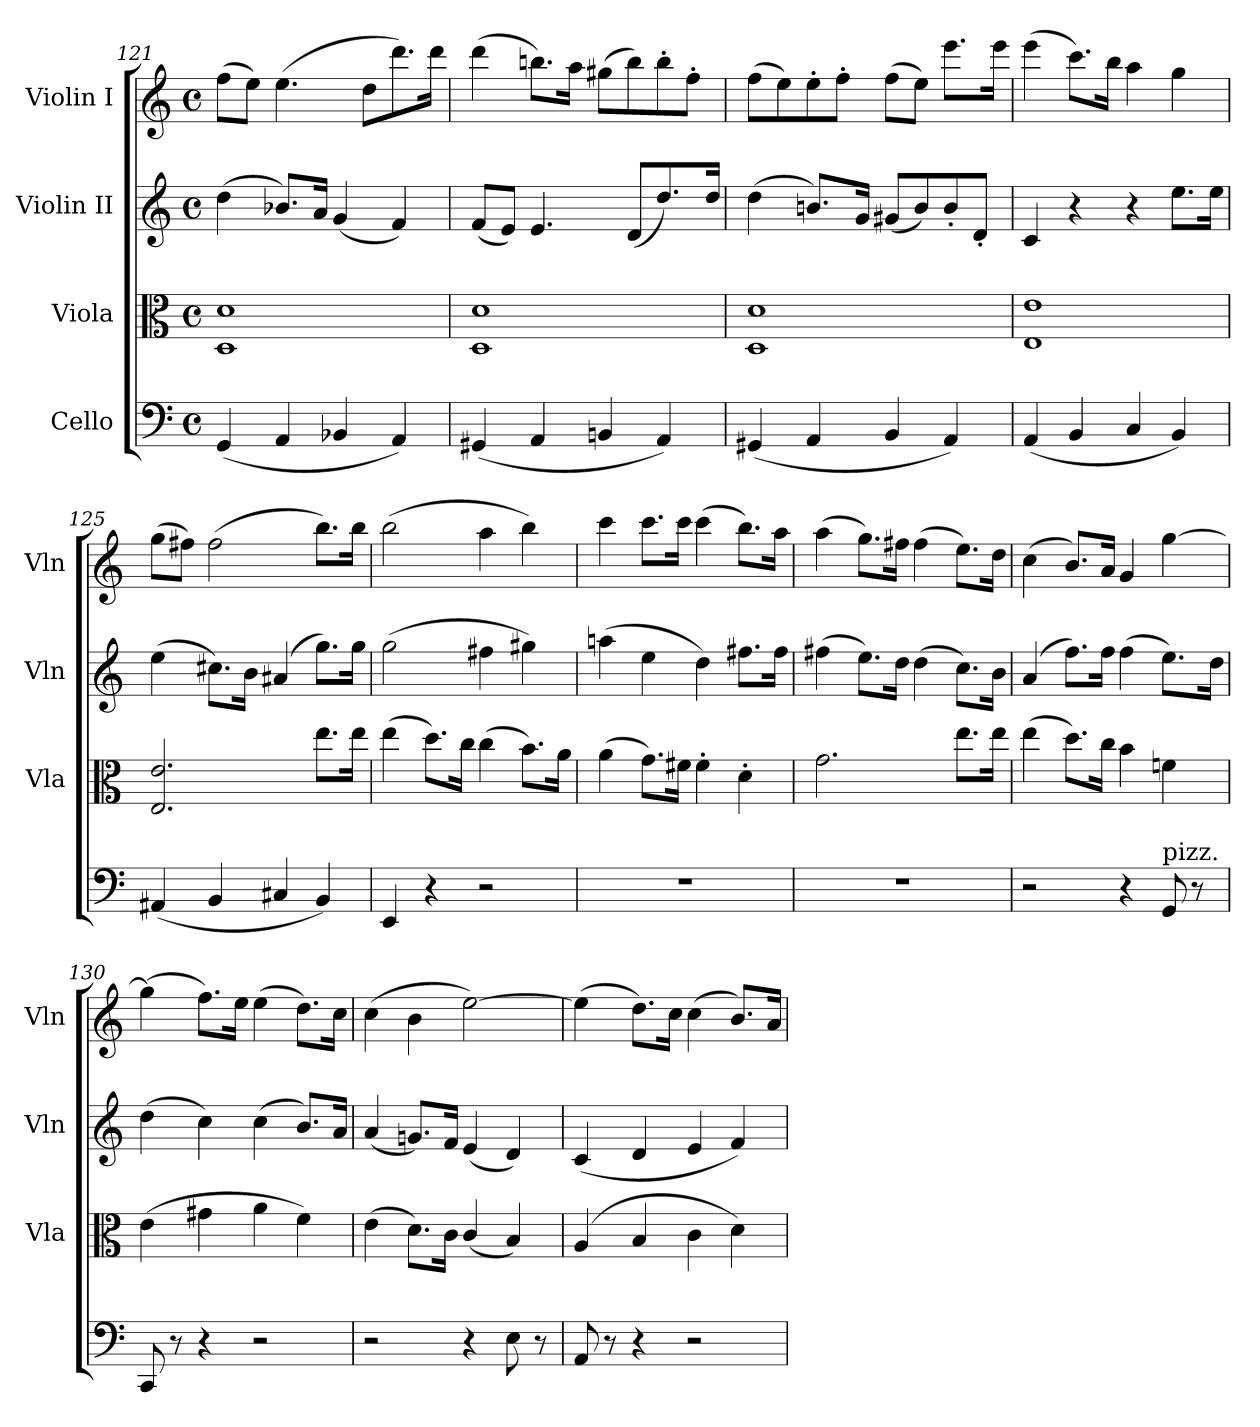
**kern	**kern	**kern	**kern
*part4	*part3	*part2	*part1
*staff4	*staff3	*staff2	*staff1
*I"Cello	*I"Viola	*I"Violin II	*I"Violin I
*	*I'Vla	*I'Vln	*I'Vln
*clefF4	*clefC3	*clefG2	*clefG2
*k[]	*k[]	*k[]	*k[]
*M4/4	*M4/4	*M4/4	*M4/4
*met(c)	*met(c)	*met(c)	*met(c)
=121	=121	=121	=121
(<4GG/	1D 1d	(>4dd\	(>8ff\L
.	.	.	8ee\J)
4AA/	.	8.b-X/L)	(>4.ee\
.	.	16a/Jk	.
4BB-X/	.	(<4g/	.
.	.	.	8dd\L
4AA/)	.	4f/)	8.ddd\)
.	.	.	16ddd\Jk
=122	=122	=122	=122
(<4GG#X/	1D 1d	(<8f/L	(>4ddd\
.	.	8e/J)	.
4AA/	.	4.e/	8.bbn\L)
.	.	.	16aa\Jk
4BBn/	.	.	(>8gg#X\L
.	.	(<8d/L	8bb\)
4AA/)	.	8.dd/)	8bb'\
.	.	.	8ff'\J
.	.	16dd/Jk	.
!!LO:LB:g=z
=123	=123	=123	=123
(<4GG#X/	1D 1d	(>4dd\	(>8ff\L
.	.	.	8ee\)
4AA/	.	8.bn/L)	8ee'\
.	.	.	8ff'\J
.	.	16g/Jk	.
4BB/	.	(<8g#X/L	(>8ff\L
.	.	8b/)	8ee\J)
4AA/)	.	8b'/	8.eee\L
.	.	8d'/J	.
.	.	.	16eee\Jk
=124	=124	=124	=124
(<4AA/	1E 1e	4c/	(>4eee\
4BB/	.	4r	8.ccc\L)
.	.	.	16bb\Jk
4C/	.	4r	4aa\
4BB/)	.	8.ee\L	4gg\
.	.	16ee\Jk	.
=125	=125	=125	=125
(<4AA#X/	2.E/ 2.e/	(>4ee\	(>8gg\L
.	.	.	8ff#X\J)
4BB/	.	8.cc#X\L)	(>2ff#\
.	.	16b\Jk	.
4C#X/	.	(>4a#X/	.
4BB/)	8.ee\L	8.gg\L)	8.bb\L)
.	16ee\Jk	16gg\Jk	16bb\Jk
=126	=126	=126	=126
4EE/	(>4ee\	(>2gg\	(>2bb\
4r	8.dd\L)	.	.
.	16cc\Jk	.	.
2r	(>4cc\	4ff#X\	4aa\
.	8.b\L)	4gg#X\)	4bb\)
.	16a\Jk	.	.
=127	=127	=127	=127
1r	(>4a\	(>4aan\	4ccc\
.	8.g\L)	4ee\	8.ccc\L
.	16f#X\Jk	.	16ccc\Jk
.	4f#'\	4dd\)	(>4ccc\
.	4d'\	8.ff#X\L	8.bb\L)
.	.	16ff#\Jk	16aa\Jk
=128	=128	=128	=128
1r	2.g\	(>4ff#X\	(>4aa\
.	.	8.ee\L)	8.gg\L)
.	.	16dd\Jk	16ff#X\Jk
.	.	(>4dd\	(>4ff#\
.	8.ee\L	8.cc\L)	8.ee\L)
.	16ee\Jk	16b\Jk	16dd\Jk
=129	=129	=129	=129
2r	(>4ee\	(>4a/	(>4cc\
.	8.dd\L)	8.ff\L)	8.b/L)
.	16cc\Jk	16ff\Jk	16a/Jk
4r	4b\	(>4ff\	4g/
!LO:TX:a:t=pizz.	!	!	!
8GG/	4fn\	8.ee\L)	[4gg\
8r	.	.	.
.	.	16dd\Jk	.
=130	=130	=130	=130
8CC/	(>4e\	(>4dd\	(>4gg\]
8r	.	.	.
4r	4g#X\	4cc\)	8.ff\L)
.	.	.	16ee\Jk
2r	4a\	(>4cc\	(>4ee\
.	4f\)	8.b/L)	8.dd\L)
.	.	16a/Jk	16cc\Jk
=131	=131	=131	=131
2r	(>4e\	(<4a/	(>4cc\
.	8.d\L)	8.gn/L)	4b\
.	16c\Jk	16f/Jk	.
4r	(<4c/	(<4e/	[2ee\)
8E\	4B/)	4d/)	.
8r	.	.	.
!!LO:LB:g=z
=132	=132	=132	=132
8AA/	(>4A/	(<4c/	(>4ee\]
8r	.	.	.
4r	4B/	4d/	8.dd\L)
.	.	.	16cc\Jk
2r	4c\	4e/	(>4cc\
.	4d\)	4f/)	8.b/L)
.	.	.	16a/Jk
=	=	=	=
*-	*-	*-	*-
